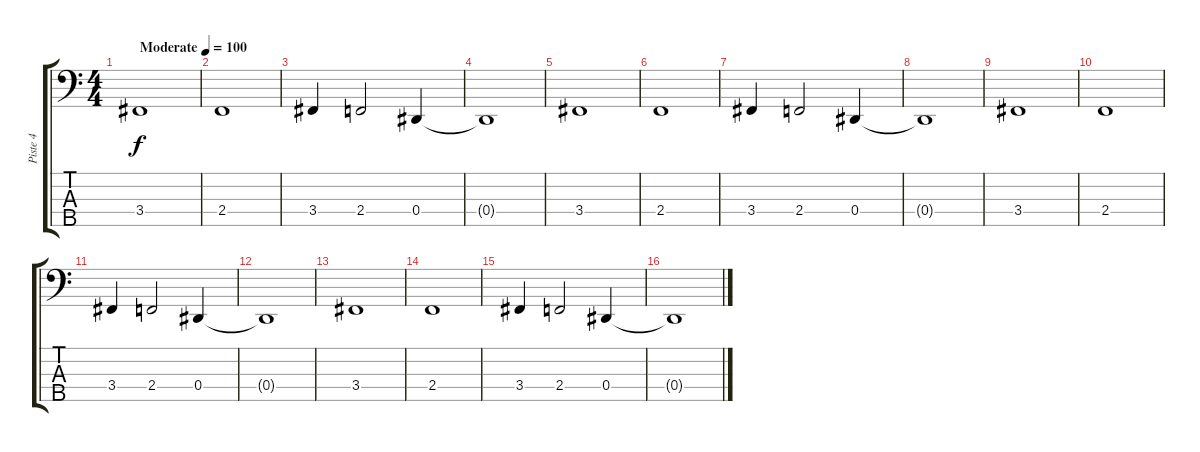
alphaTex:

\track ("Piste 4" "Piste 4") {instrument electricbassfinger}
\staff {score tabs}
\tuning (Gb2 Db2 Ab1 Eb1 Bb0) {hide}
\ts (4 4)
\tempo (100 "Moderate")
\clef f4
\ks c
3.4.1{dy f instrument electricbassfinger} |
2.4.1 |
3.4.4 2.4.2 0.4.4 |
0.4{t}.1 |
3.4.1 |
2.4.1 |
3.4.4 2.4.2 0.4.4 |
0.4{t}.1 |
3.4.1 |
2.4.1 |
3.4.4 2.4.2 0.4.4 |
0.4{t}.1 |
3.4.1 |
2.4.1 |
3.4.4 2.4.2 0.4.4 |
0.4{t}.1
